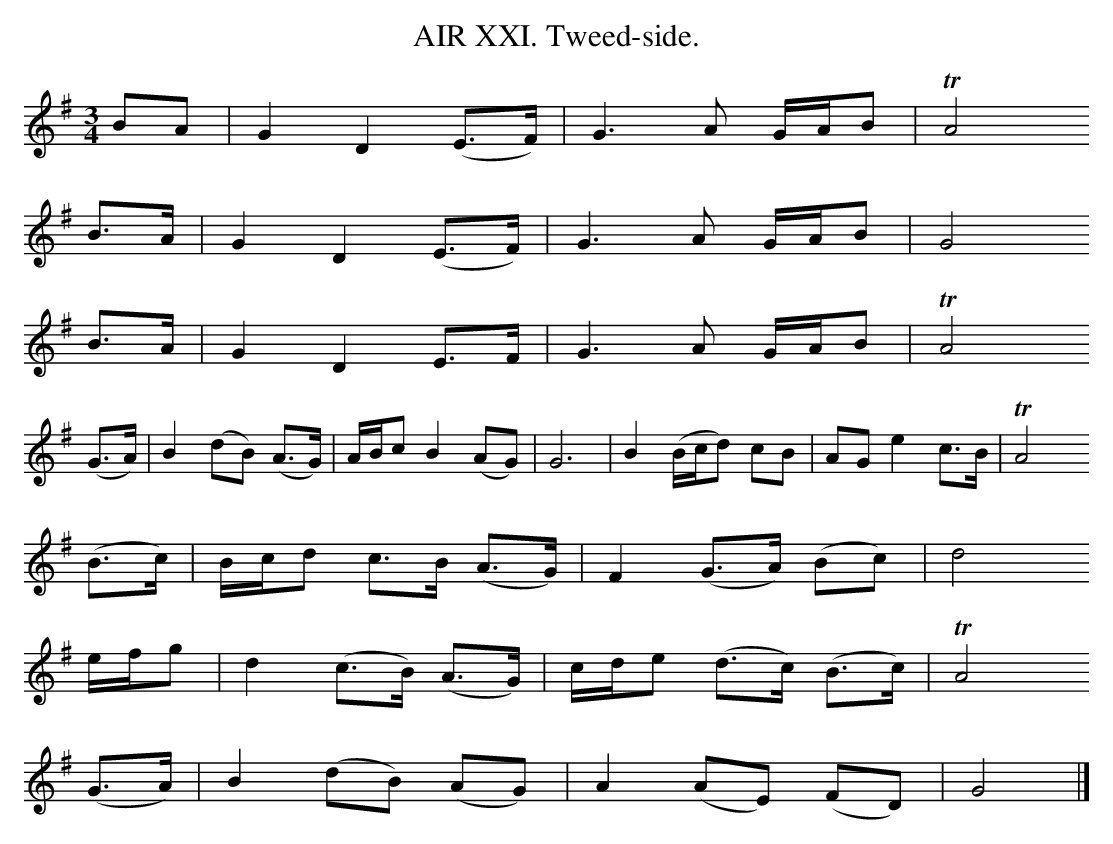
X:1
T:AIR XXI. Tweed-side.
M:3/4
L:1/8
K:G
BA   |G2    D2    (E>F)|G3      A    G/A/B|TA4
B>A  |G2    D2    (E>F)|G3      A    G/A/B| G4
B>A  |G2    D2     E>F |G3      A    G/A/B|TA4
(G>A) |B2   (dB)   (A>G)|A/B/c  B2   (AG)  | G6|\
B2   (B/c/d) cB  |AG     e2    c>B  |TA4
(B>c) |B/c/d c>B   (A>G)|F2    (G>A) (Bc)  | d4
e/f/g|d2   (c>B)  (A>G)|c/d/e (d>c) (B>c) |TA4
(G>A) |B2   (dB)   (AG) |A2    (AE)  (FD)  | G4|]
